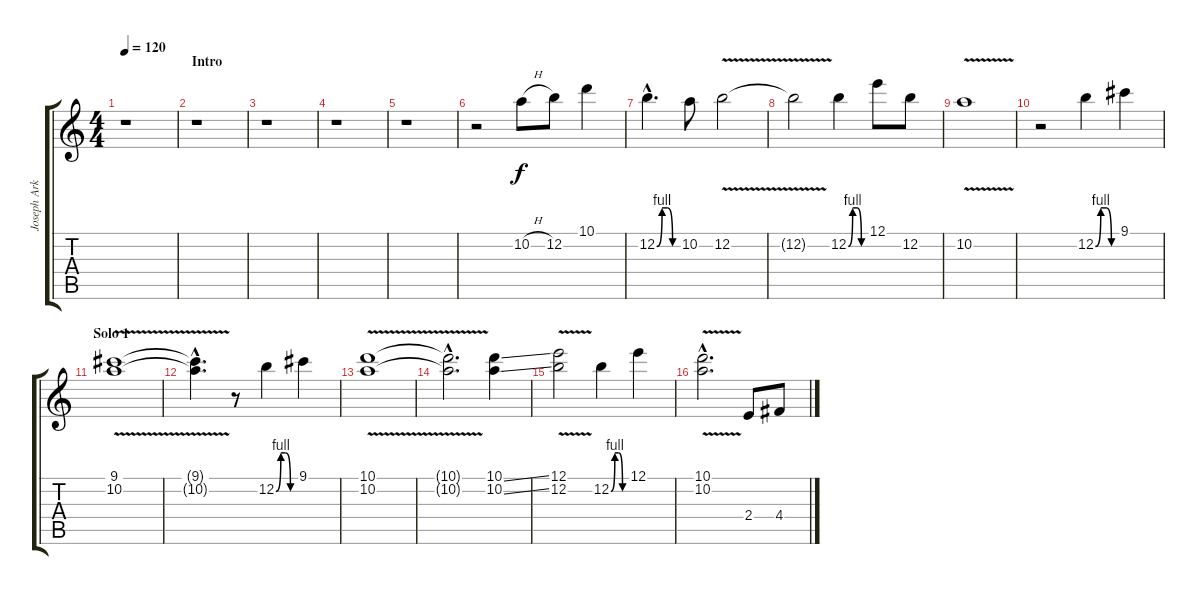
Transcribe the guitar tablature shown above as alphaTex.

\track ("Joseph Arkansas" "Joseph Ark") {instrument electricguitarjazz}
\staff {score tabs}
\tuning (E4 B3 G3 D3 A2 E2) {hide}
\ts (4 4)
\tempo 120
\clef g2
\ks c
r.1{dy f instrument electricguitarjazz} |
\section ("" "Intro")
r.1 |
r.1 |
r.1 |
r.1 |
r.2 10.2{h}.8 12.2.8 10.1.4 |
12.2{be (custom 0 0 15 4 30 4 45 0 60 0) hac}.4{d} 10.2.8 12.2{v}.2 |
12.2{t}.2 12.2{be (custom 0 0 15 4 30 4 45 0 60 0)}.4 12.1.8 12.2.8 |
10.2{v}.1 |
r.2 12.2{be (custom 0 0 15 4 30 4 45 0 60 0)}.4 9.1.4 |
\section ("" "Solo 1")
(9.1{v} 10.2{v}).1 |
(9.1{hac t} 10.2{hac t}).4{d} r.8 12.2{be (custom 0 0 15 4 30 4 45 0 60 0)}.4 9.1.4 |
(10.1{v} 10.2{v}).1 |
(10.1{hac t} 10.2{hac t}).2{d} (10.1{ss} 10.2{ss}).4 |
(12.1{v} 12.2{v}).2 12.2{be (custom 0 0 15 4 30 4 45 0 60 0)}.4 12.1.4 |
(10.1{v hac} 10.2{v hac}).2{d} 2.4.8 4.4.8
